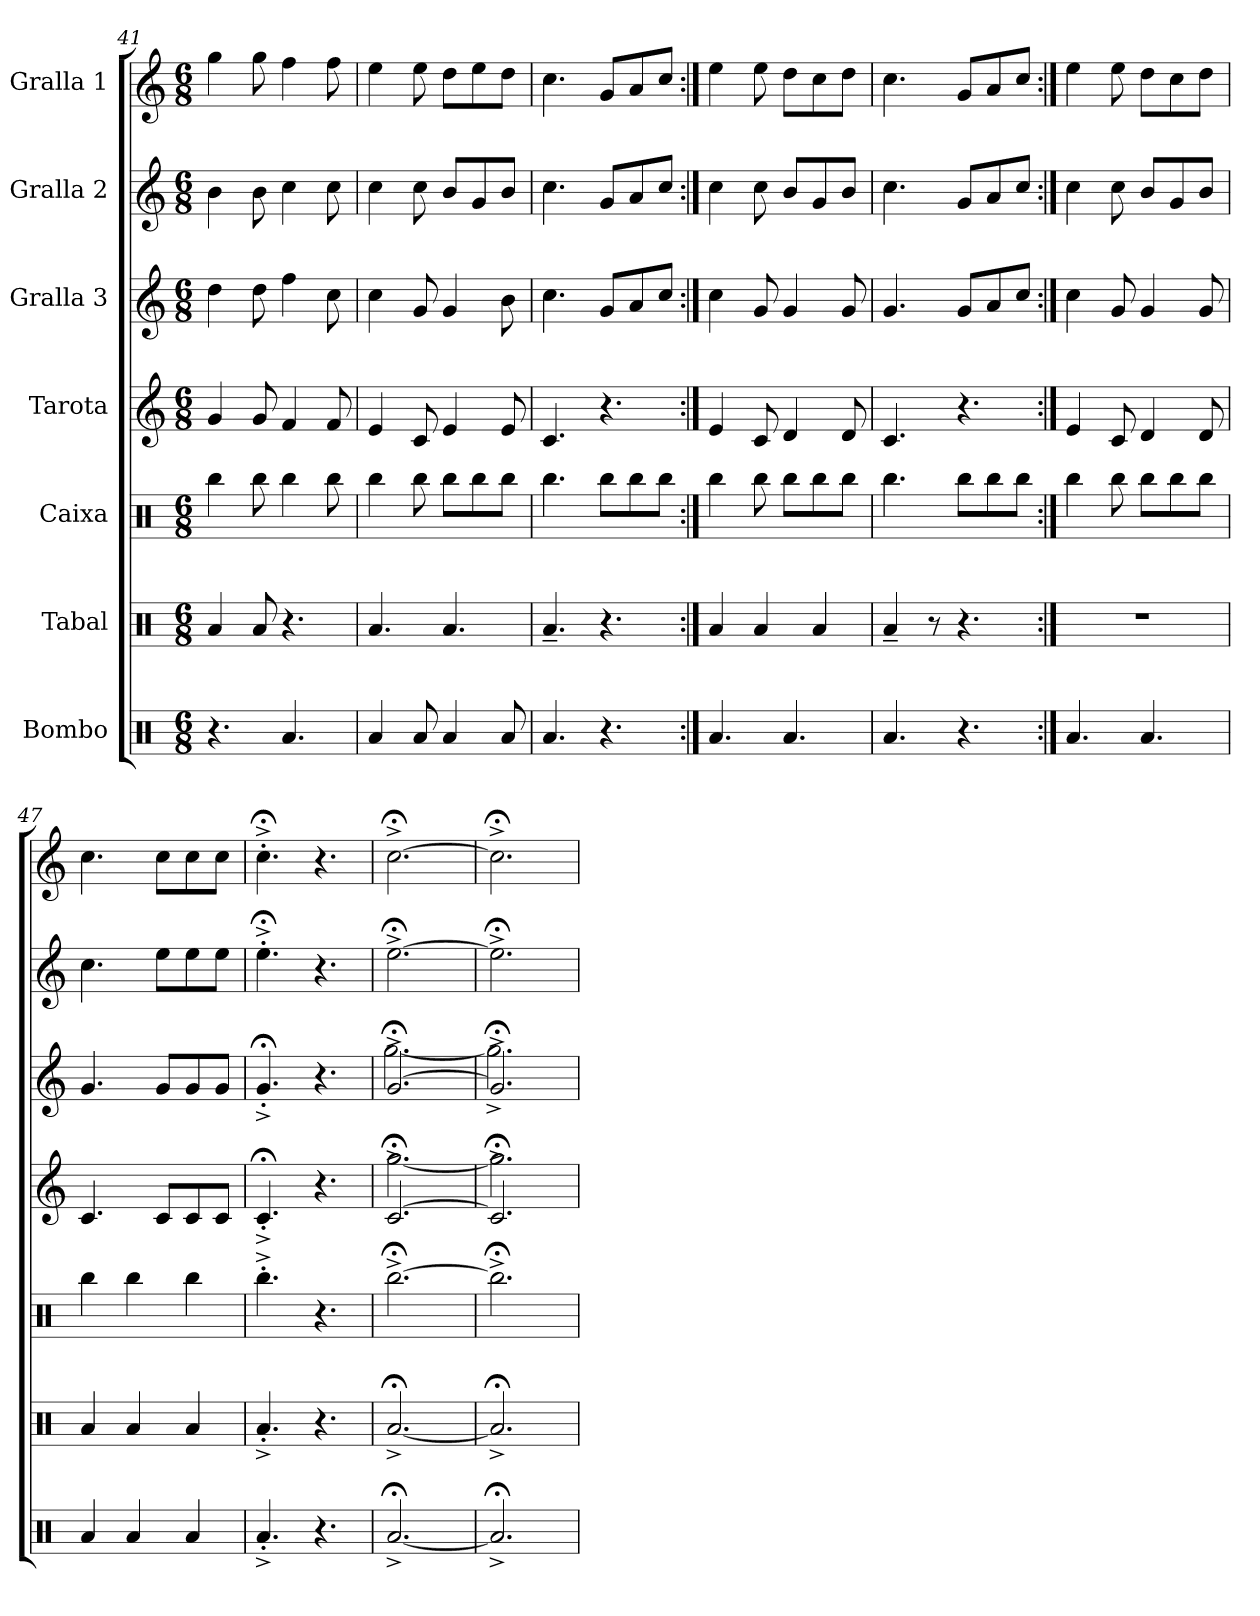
**kern	**kern	**kern	**kern	**kern	**kern	**kern
*part7	*part6	*part5	*part4	*part3	*part2	*part1
*staff7	*staff6	*staff5	*staff4	*staff3	*staff2	*staff1
*I"Bombo	*I"Tabal	*I"Caixa	*I"Tarota	*I"Gralla 3	*I"Gralla 2	*I"Gralla 1
*clefX	*clefX	*clefX	*clefG2	*clefG2	*clefG2	*clefG2
*k[]	*k[]	*k[]	*k[]	*k[]	*k[]	*k[]
*M6/8	*M6/8	*M6/8	*M6/8	*M6/8	*M6/8	*M6/8
=41	=41	=41	=41	=41	=41	=41
4.r	4Ra/	4Rbb\	4g/	4dd\	4b\	4gg\
.	8Ra/	8Rbb\	8g/	8dd\	8b\	8gg\
4.Ra/	4.r	4Rbb\	4f/	4ff\	4cc\	4ff\
.	.	8Rbb\	8f/	8cc\	8cc\	8ff\
=42	=42	=42	=42	=42	=42	=42
4Ra/	4.Ra/	4Rbb\	4e/	4cc\	4cc\	4ee\
8Ra/	.	8Rbb\	8c/	8g/	8cc\	8ee\
4Ra/	4.Ra/	8Rbb\L	4e/	4g/	8b/L	8dd\L
.	.	8Rbb\	.	.	8g/	8ee\
8Ra/	.	8Rbb\J	8e/	8b\	8b/J	8dd\J
=43	=43	=43	=43	=43	=43	=43
4.Ra/	4.Ra~/	4.Rbb\	4.c/	4.cc\	4.cc\	4.cc\
4.r	4.r	8Rbb\L	4.r	8g/L	8g/L	8g/L
.	.	8Rbb\	.	8a/	8a/	8a/
.	.	8Rbb\J	.	8cc/J	8cc/J	8cc/J
!!LO:PB:g=z
=44:|!	=44:|!	=44:|!	=44:|!	=44:|!	=44:|!	=44:|!
4.Ra/	4Ra/	4Rbb\	4e/	4cc\	4cc\	4ee\
.	4Ra/	8Rbb\	8c/	8g/	8cc\	8ee\
4.Ra/	.	8Rbb\L	4d/	4g/	8b/L	8dd\L
.	4Ra/	8Rbb\	.	.	8g/	8cc\
.	.	8Rbb\J	8d/	8g/	8b/J	8dd\J
=45	=45	=45	=45	=45	=45	=45
4.Ra/	4Ra~/	4.Rbb\	4.c/	4.g/	4.cc\	4.cc\
.	8r	.	.	.	.	.
4.r	4.r	8Rbb\L	4.r	8g/L	8g/L	8g/L
.	.	8Rbb\	.	8a/	8a/	8a/
.	.	8Rbb\J	.	8cc/J	8cc/J	8cc/J
=46:|!	=46:|!	=46:|!	=46:|!	=46:|!	=46:|!	=46:|!
4.Ra/	2.r	4Rbb\	4e/	4cc\	4cc\	4ee\
.	.	8Rbb\	8c/	8g/	8cc\	8ee\
4.Ra/	.	8Rbb\L	4d/	4g/	8b/L	8dd\L
.	.	8Rbb\	.	.	8g/	8cc\
.	.	8Rbb\J	8d/	8g/	8b/J	8dd\J
=47	=47	=47	=47	=47	=47	=47
4Ra/	4Ra/	4Rbb\	4.c/	4.g/	4.cc\	4.cc\
4Ra/	4Ra/	4Rbb\	.	.	.	.
.	.	.	8c/L	8g/L	8ee\L	8cc\L
4Ra/	4Ra/	4Rbb\	8c/	8g/	8ee\	8cc\
.	.	.	8c/J	8g/J	8ee\J	8cc\J
=48	=48	=48	=48	=48	=48	=48
4.Ra'^/	4.Ra'^/	4.Rbb'^\	4.c;<'^/	4.g;<'^/	4.ee;<'^\	4.cc;<'^\
4.r	4.r	4.r	4.r	4.r	4.r	4.r
=49	=49	=49	=49	=49	=49	=49
*	*	*	*^	*^	*	*
[2.Ra;<^/	[2.Ra;<^/	[2.Rbb;<^\	[2.c;<^/	[2.gg\	[2.g;<^/	[2.gg\	[2.ee;<^\	[2.cc;<^\
=50	=50	=50	=50	=50	=50	=50	=50	=50
2.Ra;<^/]	2.Ra;<^/]	2.Rbb;<^\]	2.c;<^/]	2.gg\]	2.g;<^/]	2.gg^\]	2.ee;<^\]	2.cc;<^\]
*	*	*	*v	*v	*	*	*	*
*	*	*	*	*v	*v	*	*
=	=	=	=	=	=	=
*-	*-	*-	*-	*-	*-	*-
